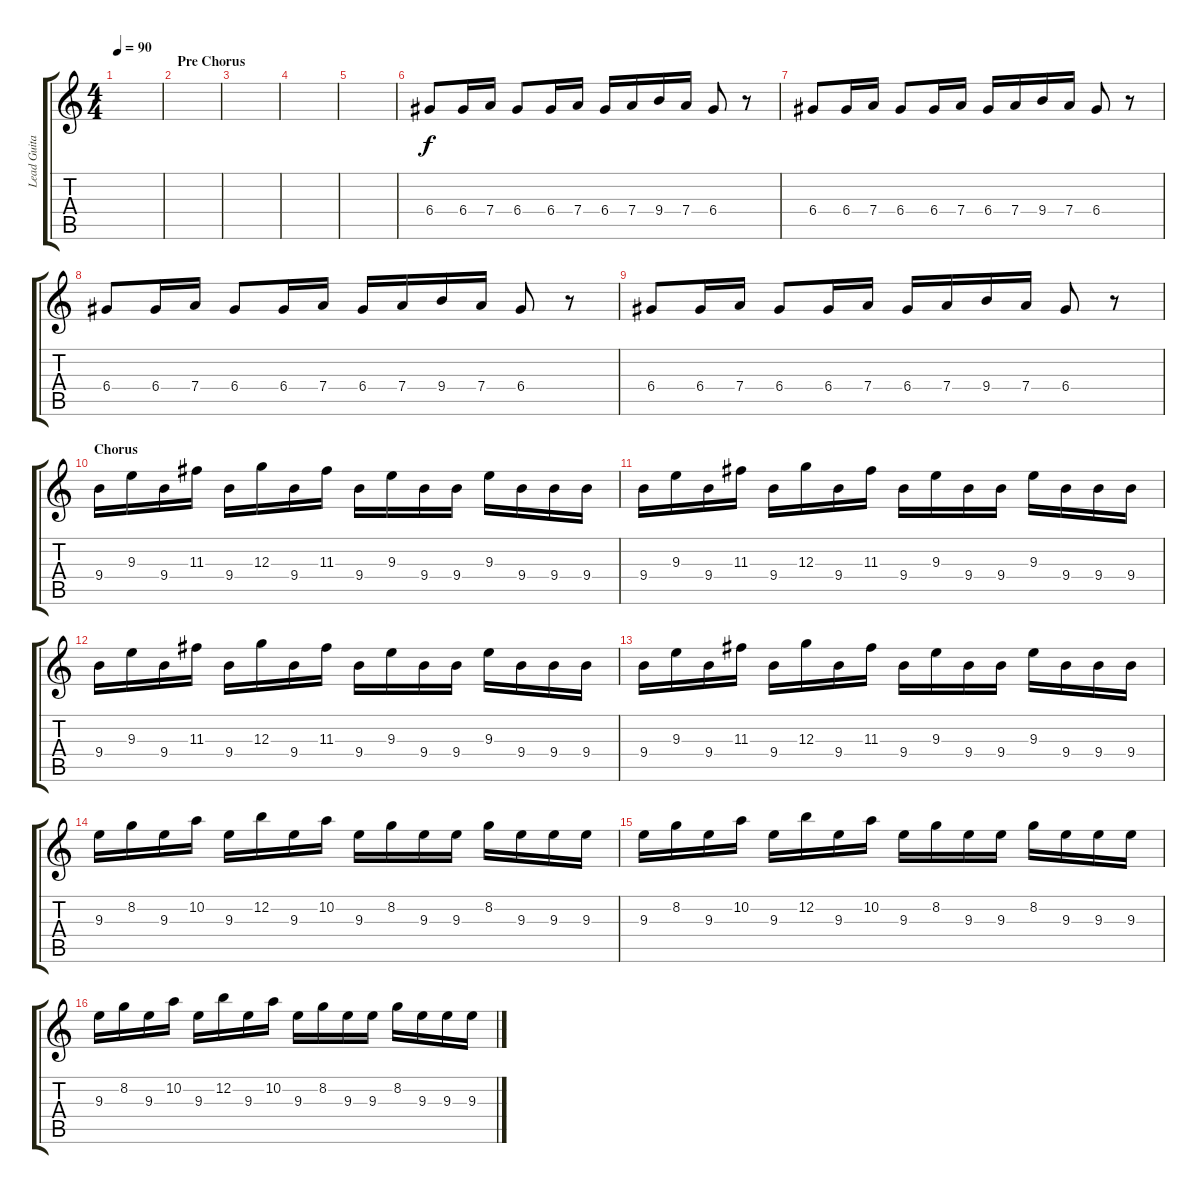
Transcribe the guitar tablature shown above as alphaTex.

\track ("Lead Guitar" "Lead Guita") {instrument overdrivenguitar}
\staff {score tabs}
\tuning (E4 B3 G3 D3 A2 E2) {hide}
\ts (4 4)
\tempo 90
\clef g2
\ks c
|
\section ("" "Pre Chorus")
|
|
|
|
6.4.8 6.4.16 7.4.16 6.4.8 6.4.16 7.4.16 6.4.16 7.4.16 9.4.16 7.4.16 6.4.8 r.8 |
6.4.8 6.4.16 7.4.16 6.4.8 6.4.16 7.4.16 6.4.16 7.4.16 9.4.16 7.4.16 6.4.8 r.8 |
6.4.8 6.4.16 7.4.16 6.4.8 6.4.16 7.4.16 6.4.16 7.4.16 9.4.16 7.4.16 6.4.8 r.8 |
6.4.8 6.4.16 7.4.16 6.4.8 6.4.16 7.4.16 6.4.16 7.4.16 9.4.16 7.4.16 6.4.8 r.8 |
\section ("" "Chorus")
9.4.16 9.3.16 9.4.16 11.3.16 9.4.16 12.3.16 9.4.16 11.3.16 9.4.16 9.3.16 9.4.16 9.4.16 9.3.16 9.4.16 9.4.16 9.4.16 |
9.4.16 9.3.16 9.4.16 11.3.16 9.4.16 12.3.16 9.4.16 11.3.16 9.4.16 9.3.16 9.4.16 9.4.16 9.3.16 9.4.16 9.4.16 9.4.16 |
9.4.16 9.3.16 9.4.16 11.3.16 9.4.16 12.3.16 9.4.16 11.3.16 9.4.16 9.3.16 9.4.16 9.4.16 9.3.16 9.4.16 9.4.16 9.4.16 |
9.4.16 9.3.16 9.4.16 11.3.16 9.4.16 12.3.16 9.4.16 11.3.16 9.4.16 9.3.16 9.4.16 9.4.16 9.3.16 9.4.16 9.4.16 9.4.16 |
9.3.16 8.2.16 9.3.16 10.2.16 9.3.16 12.2.16 9.3.16 10.2.16 9.3.16 8.2.16 9.3.16 9.3.16 8.2.16 9.3.16 9.3.16 9.3.16 |
9.3.16 8.2.16 9.3.16 10.2.16 9.3.16 12.2.16 9.3.16 10.2.16 9.3.16 8.2.16 9.3.16 9.3.16 8.2.16 9.3.16 9.3.16 9.3.16 |
9.3.16 8.2.16 9.3.16 10.2.16 9.3.16 12.2.16 9.3.16 10.2.16 9.3.16 8.2.16 9.3.16 9.3.16 8.2.16 9.3.16 9.3.16 9.3.16
